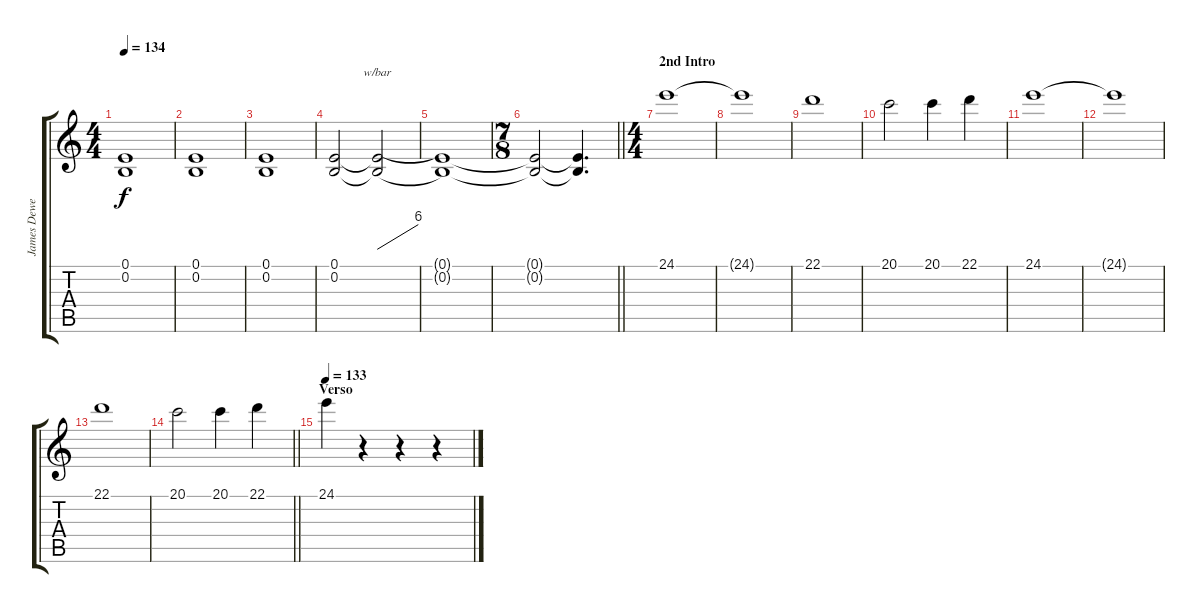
\track ("James Dewees [Keyboard/FX]" "James Dewe") {instrument applause}
\staff {score tabs}
\tuning (E4 B3 G3 D3 A2 E2) {hide}
\ts (4 4)
\tempo 134
\clef g2
\ks c
(0.1 0.2).1{dy f} |
(0.1 0.2).1 |
(0.1 0.2).1 |
(0.1 0.2).2 (0.1{t} 0.2{t}).2{tbe (dive default 0 0 60 24) volume 8} |
(0.1{t} 0.2{t}).1 |
\ts (7 8)
\barLineRight lightlight
(0.1{t} 0.2{t}).2 (0.1{t} 0.2{t}).4{d} |
\ts (4 4)
\section ("" "2nd Intro")
24.1.1{volume 11 balance 8 instrument stringensemble1} |
24.1{t}.1 |
22.1.1 |
20.1.2 20.1.4 22.1.4 |
24.1.1 |
24.1{t}.1 |
22.1.1 |
\barLineRight lightlight
20.1.2 20.1.4 22.1.4 |
\section ("" "Verso")
\tempo 133
24.1.4 r.4 r.4 r.4
